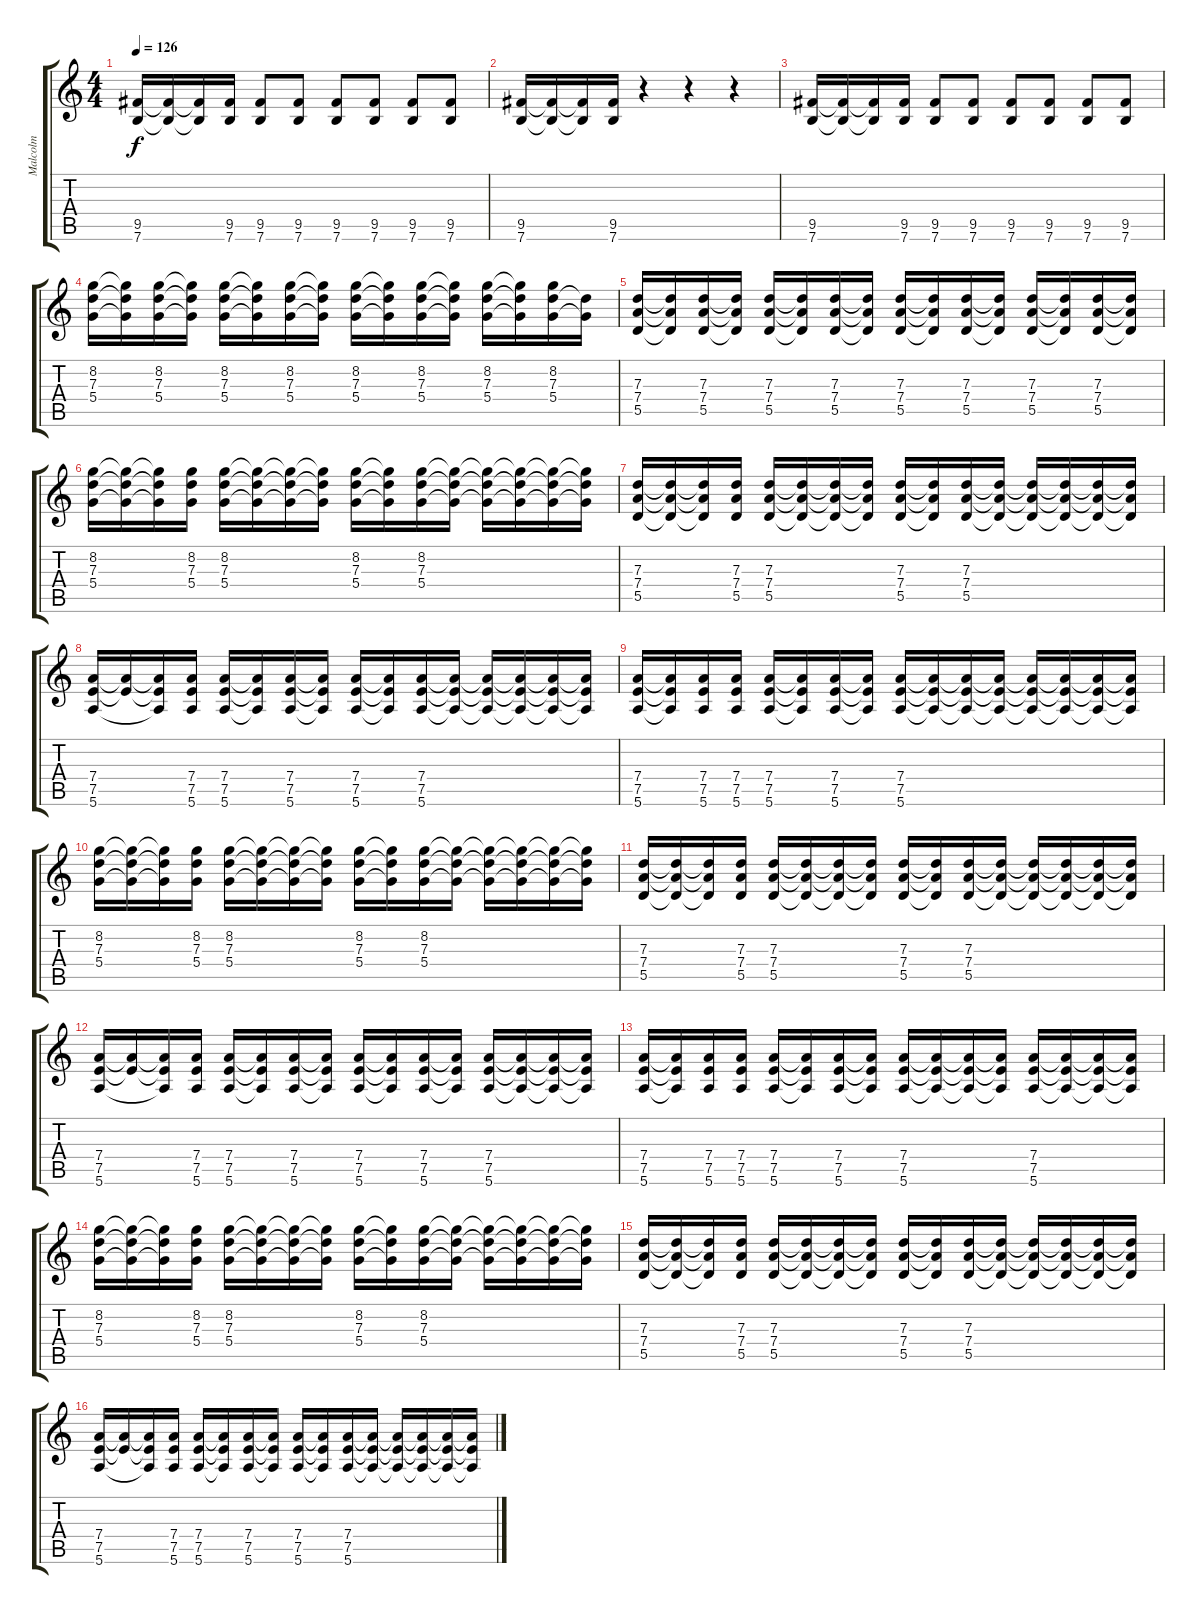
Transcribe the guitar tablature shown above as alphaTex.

\track ("Malcolm" "Malcolm") {instrument distortionguitar}
\staff {score tabs}
\tuning (E4 B3 G3 D3 A2 E2) {hide}
\ts (4 4)
\tempo 126
\clef g2
\ks c
(9.5 7.6).16{dy f} (9.5{t} 7.6{t}).16 (9.5{t} 7.6{t}).16 (9.5 7.6).16 (9.5 7.6).8 (9.5 7.6).8 (9.5 7.6).8 (9.5 7.6).8 (9.5 7.6).8 (9.5 7.6).8 |
(9.5 7.6).16 (9.5{t} 7.6{t}).16 (9.5{t} 7.6{t}).16 (9.5 7.6).16 r.4 r.4 r.4 |
(9.5 7.6).16 (9.5{t} 7.6{t}).16 (9.5{t} 7.6{t}).16 (9.5 7.6).16 (9.5 7.6).8 (9.5 7.6).8 (9.5 7.6).8 (9.5 7.6).8 (9.5 7.6).8 (9.5 7.6).8 |
(8.2 7.3 5.4).16 (8.2{t} 7.3{t} 5.4{t}).16 (8.2 7.3 5.4).16 (8.2{t} 7.3{t} 5.4{t}).16 (8.2 7.3 5.4).16 (8.2{t} 7.3{t} 5.4{t}).16 (8.2 7.3 5.4).16 (8.2{t} 7.3{t} 5.4{t}).16 (8.2 7.3 5.4).16 (8.2{t} 7.3{t} 5.4{t}).16 (8.2 7.3 5.4).16 (8.2{t} 7.3{t} 5.4{t}).16 (8.2 7.3 5.4).16 (8.2{t} 7.3{t} 5.4{t}).16 (8.2 7.3 5.4).16 (7.3{t} 5.4{t}).16 |
(7.3 7.4 5.5).16 (7.3{t} 7.4{t} 5.5{t}).16 (7.3 7.4 5.5).16 (7.3{t} 7.4{t} 5.5{t}).16 (7.3 7.4 5.5).16 (7.3{t} 7.4{t} 5.5{t}).16 (7.3 7.4 5.5).16 (7.3{t} 7.4{t} 5.5{t}).16 (7.3 7.4 5.5).16 (7.3{t} 7.4{t} 5.5{t}).16 (7.3 7.4 5.5).16 (7.3{t} 7.4{t} 5.5{t}).16 (7.3 7.4 5.5).16 (7.3{t} 7.4{t} 5.5{t}).16 (7.3 7.4 5.5).16 (7.3{t} 7.4{t} 5.5{t}).16 |
(8.2 7.3 5.4).16 (8.2{t} 7.3{t} 5.4{t}).16 (8.2{t} 7.3{t} 5.4{t}).16 (8.2 7.3 5.4).16 (8.2 7.3 5.4).16 (8.2{t} 7.3{t} 5.4{t}).16 (8.2{t} 7.3{t} 5.4{t}).16 (8.2{t} 7.3{t} 5.4{t}).16 (8.2 7.3 5.4).16 (8.2{t} 7.3{t} 5.4{t}).16 (8.2 7.3 5.4).16 (8.2{t} 7.3{t} 5.4{t}).16 (8.2{t} 7.3{t} 5.4{t}).16 (8.2{t} 7.3{t} 5.4{t}).16 (8.2{t} 7.3{t} 5.4{t}).16 (8.2{t} 7.3{t} 5.4{t}).16 |
(7.3 7.4 5.5).16 (7.3{t} 7.4{t} 5.5{t}).16 (7.3{t} 7.4{t} 5.5{t}).16 (7.3 7.4 5.5).16 (7.3 7.4 5.5).16 (7.3{t} 7.4{t} 5.5{t}).16 (7.3{t} 7.4{t} 5.5{t}).16 (7.3{t} 7.4{t} 5.5{t}).16 (7.3 7.4 5.5).16 (7.3{t} 7.4{t} 5.5{t}).16 (7.3 7.4 5.5).16 (7.3{t} 7.4{t} 5.5{t}).16 (7.3{t} 7.4{t} 5.5{t}).16 (7.3{t} 7.4{t} 5.5{t}).16 (7.3{t} 7.4{t} 5.5{t}).16 (7.3{t} 7.4{t} 5.5{t}).16 |
(7.4 7.5 5.6).16 (7.4{t} 7.5{t}).16 (7.4{t} 7.5{t} 5.6{t}).16 (7.4 7.5 5.6).16 (7.4 7.5 5.6).16 (7.4{t} 7.5{t} 5.6{t}).16 (7.4 7.5 5.6).16 (7.4{t} 7.5{t} 5.6{t}).16 (7.4 7.5 5.6).16 (7.4{t} 7.5{t} 5.6{t}).16 (7.4 7.5 5.6).16 (7.4{t} 7.5{t} 5.6{t}).16 (7.4{t} 7.5{t} 5.6{t}).16 (7.4{t} 7.5{t} 5.6{t}).16 (7.4{t} 7.5{t} 5.6{t}).16 (7.4{t} 7.5{t} 5.6{t}).16 |
(7.4 7.5 5.6).16 (7.4{t} 7.5{t} 5.6{t}).16 (7.4 7.5 5.6).16 (7.4 7.5 5.6).16 (7.4 7.5 5.6).16 (7.4{t} 7.5{t} 5.6{t}).16 (7.4 7.5 5.6).16 (7.4{t} 7.5{t} 5.6{t}).16 (7.4 7.5 5.6).16 (7.4{t} 7.5{t} 5.6{t}).16 (7.4{t} 7.5{t} 5.6{t}).16 (7.4{t} 7.5{t} 5.6{t}).16 (7.4{t} 7.5{t} 5.6{t}).16 (7.4{t} 7.5{t} 5.6{t}).16 (7.4{t} 7.5{t} 5.6{t}).16 (7.4{t} 7.5{t} 5.6{t}).16 |
(8.2 7.3 5.4).16 (8.2{t} 7.3{t} 5.4{t}).16 (8.2{t} 7.3{t} 5.4{t}).16 (8.2 7.3 5.4).16 (8.2 7.3 5.4).16 (8.2{t} 7.3{t} 5.4{t}).16 (8.2{t} 7.3{t} 5.4{t}).16 (8.2{t} 7.3{t} 5.4{t}).16 (8.2 7.3 5.4).16 (8.2{t} 7.3{t} 5.4{t}).16 (8.2 7.3 5.4).16 (8.2{t} 7.3{t} 5.4{t}).16 (8.2{t} 7.3{t} 5.4{t}).16 (8.2{t} 7.3{t} 5.4{t}).16 (8.2{t} 7.3{t} 5.4{t}).16 (8.2{t} 7.3{t} 5.4{t}).16 |
(7.3 7.4 5.5).16 (7.3{t} 7.4{t} 5.5{t}).16 (7.3{t} 7.4{t} 5.5{t}).16 (7.3 7.4 5.5).16 (7.3 7.4 5.5).16 (7.3{t} 7.4{t} 5.5{t}).16 (7.3{t} 7.4{t} 5.5{t}).16 (7.3{t} 7.4{t} 5.5{t}).16 (7.3 7.4 5.5).16 (7.3{t} 7.4{t} 5.5{t}).16 (7.3 7.4 5.5).16 (7.3{t} 7.4{t} 5.5{t}).16 (7.3{t} 7.4{t} 5.5{t}).16 (7.3{t} 7.4{t} 5.5{t}).16 (7.3{t} 7.4{t} 5.5{t}).16 (7.3{t} 7.4{t} 5.5{t}).16 |
(7.4 7.5 5.6).16 (7.4{t} 7.5{t}).16 (7.4{t} 7.5{t} 5.6{t}).16 (7.4 7.5 5.6).16 (7.4 7.5 5.6).16 (7.4{t} 7.5{t} 5.6{t}).16 (7.4 7.5 5.6).16 (7.4{t} 7.5{t} 5.6{t}).16 (7.4 7.5 5.6).16 (7.4{t} 7.5{t} 5.6{t}).16 (7.4 7.5 5.6).16 (7.4{t} 7.5{t} 5.6{t}).16 (7.4 7.5 5.6).16 (7.4{t} 7.5{t} 5.6{t}).16 (7.4{t} 7.5{t} 5.6{t}).16 (7.4{t} 7.5{t} 5.6{t}).16 |
(7.4 7.5 5.6).16 (7.4{t} 7.5{t} 5.6{t}).16 (7.4 7.5 5.6).16 (7.4 7.5 5.6).16 (7.4 7.5 5.6).16 (7.4{t} 7.5{t} 5.6{t}).16 (7.4 7.5 5.6).16 (7.4{t} 7.5{t} 5.6{t}).16 (7.4 7.5 5.6).16 (7.4{t} 7.5{t} 5.6{t}).16 (7.4{t} 7.5{t} 5.6{t}).16 (7.4{t} 7.5{t} 5.6{t}).16 (7.4 7.5 5.6).16 (7.4{t} 7.5{t} 5.6{t}).16 (7.4{t} 7.5{t} 5.6{t}).16 (7.4{t} 7.5{t} 5.6{t}).16 |
(8.2 7.3 5.4).16 (8.2{t} 7.3{t} 5.4{t}).16 (8.2{t} 7.3{t} 5.4{t}).16 (8.2 7.3 5.4).16 (8.2 7.3 5.4).16 (8.2{t} 7.3{t} 5.4{t}).16 (8.2{t} 7.3{t} 5.4{t}).16 (8.2{t} 7.3{t} 5.4{t}).16 (8.2 7.3 5.4).16 (8.2{t} 7.3{t} 5.4{t}).16 (8.2 7.3 5.4).16 (8.2{t} 7.3{t} 5.4{t}).16 (8.2{t} 7.3{t} 5.4{t}).16 (8.2{t} 7.3{t} 5.4{t}).16 (8.2{t} 7.3{t} 5.4{t}).16 (8.2{t} 7.3{t} 5.4{t}).16 |
(7.3 7.4 5.5).16 (7.3{t} 7.4{t} 5.5{t}).16 (7.3{t} 7.4{t} 5.5{t}).16 (7.3 7.4 5.5).16 (7.3 7.4 5.5).16 (7.3{t} 7.4{t} 5.5{t}).16 (7.3{t} 7.4{t} 5.5{t}).16 (7.3{t} 7.4{t} 5.5{t}).16 (7.3 7.4 5.5).16 (7.3{t} 7.4{t} 5.5{t}).16 (7.3 7.4 5.5).16 (7.3{t} 7.4{t} 5.5{t}).16 (7.3{t} 7.4{t} 5.5{t}).16 (7.3{t} 7.4{t} 5.5{t}).16 (7.3{t} 7.4{t} 5.5{t}).16 (7.3{t} 7.4{t} 5.5{t}).16 |
(7.4 7.5 5.6).16 (7.4{t} 7.5{t}).16 (7.4{t} 7.5{t} 5.6{t}).16 (7.4 7.5 5.6).16 (7.4 7.5 5.6).16 (7.4{t} 7.5{t} 5.6{t}).16 (7.4 7.5 5.6).16 (7.4{t} 7.5{t} 5.6{t}).16 (7.4 7.5 5.6).16 (7.4{t} 7.5{t} 5.6{t}).16 (7.4 7.5 5.6).16 (7.4{t} 7.5{t} 5.6{t}).16 (7.4{t} 7.5{t} 5.6{t}).16 (7.4{t} 7.5{t} 5.6{t}).16 (7.4{t} 7.5{t} 5.6{t}).16 (7.4{t} 7.5{t} 5.6{t}).16
